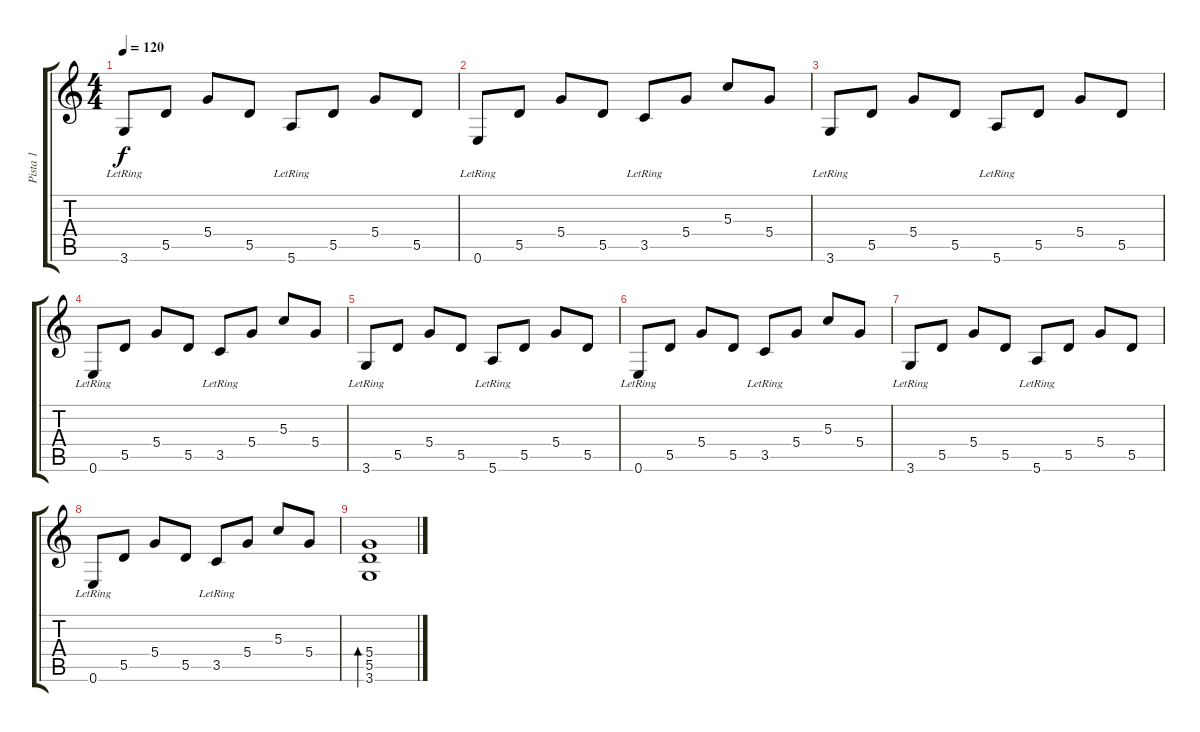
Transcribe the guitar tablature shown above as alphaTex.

\track ("Pista 1" "Pista 1") {instrument electricguitarclean}
\staff {score tabs}
\tuning (E4 B3 G3 D3 A2 E2) {hide}
\ts (4 4)
\tempo 120
\clef g2
\ks c
3.6{lr}.8{dy f instrument electricguitarclean} 5.5.8 5.4.8 5.5.8 5.6{lr}.8 5.5.8 5.4.8 5.5.8 |
0.6{lr}.8 5.5.8 5.4.8 5.5.8 3.5{lr}.8 5.4.8 5.3.8 5.4.8 |
3.6{lr}.8 5.5.8 5.4.8 5.5.8 5.6{lr}.8 5.5.8 5.4.8 5.5.8 |
0.6{lr}.8 5.5.8 5.4.8 5.5.8 3.5{lr}.8 5.4.8 5.3.8 5.4.8 |
3.6{lr}.8 5.5.8 5.4.8 5.5.8 5.6{lr}.8 5.5.8 5.4.8 5.5.8 |
0.6{lr}.8 5.5.8 5.4.8 5.5.8 3.5{lr}.8 5.4.8 5.3.8 5.4.8 |
3.6{lr}.8 5.5.8 5.4.8 5.5.8 5.6{lr}.8 5.5.8 5.4.8 5.5.8 |
0.6{lr}.8 5.5.8 5.4.8 5.5.8 3.5{lr}.8 5.4.8 5.3.8 5.4.8 |
(5.4 5.5 3.6).1{bd 120}
